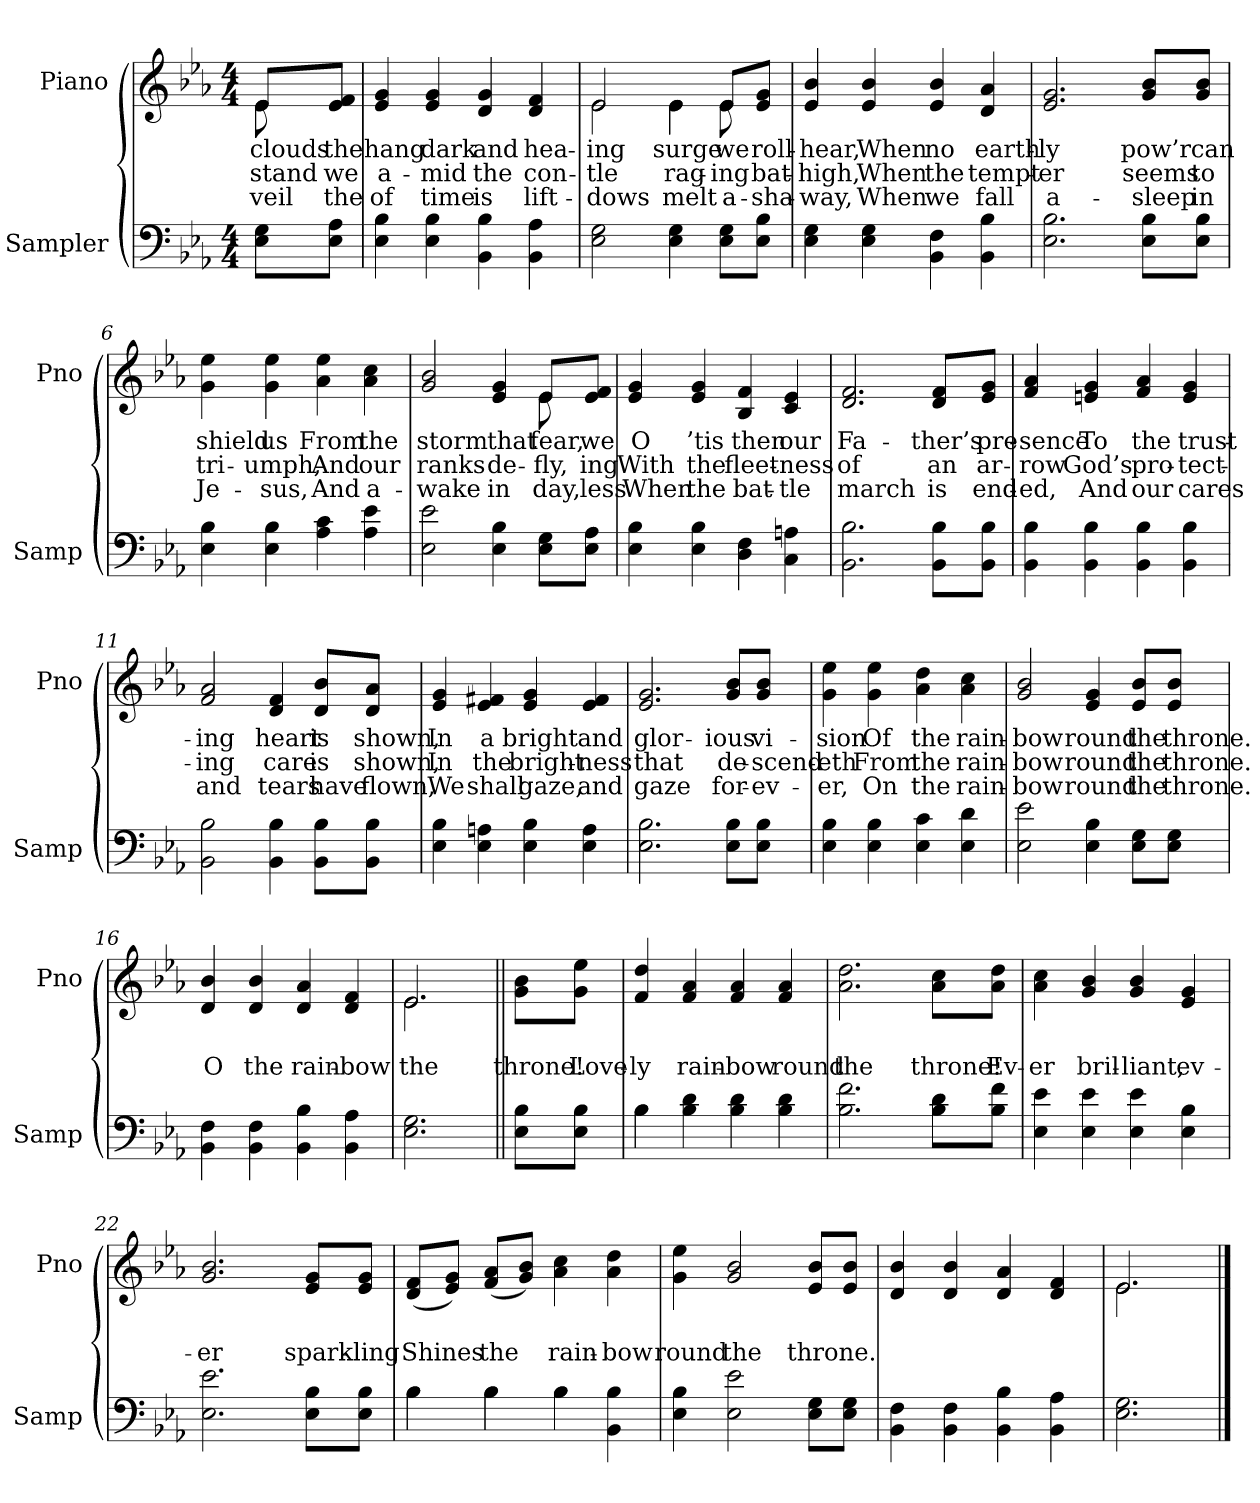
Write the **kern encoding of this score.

**kern	**kern	**text	**text	**text
*part2	*part1	*part1	*part1	*part1
*staff2	*staff1	*staff1	*staff1	*staff1
*I"Sampler	*I"Piano	*	*	*
*I'Samp	*I'Pno	*	*	*
*clefF4	*clefG2	*	*	*
*k[b-e-a-]	*k[b-e-a-]	*	*	*
*E-:	*E-:	*	*	*
*M4/4	*M4/4	*	*	*
=1	=1	=1	=1	=1
*	*^	*	*	*
8E-\ 8G\L	8e-/L	8e-	clouds	stand	veil
8E-\ 8A-\J	8e-/ 8f/J	8ryy	the	we	the
*	*v	*v	*	*	*
=2	=2	=2	=2	=2
4E- 4B-	4e- 4g	hang	a-	of
4E- 4B-	4e- 4g	dark	-mid	time
4BB- 4B-	4d 4g	and	the	is
4BB- 4A-	4d 4f	hea-	con-	lift-
=3	=3	=3	=3	=3
*	*^	*	*	*
2E- 2G	2e-/	2e-	-ing	-tle	-dows
4E- 4G	4e-\	4e-	surge	rag-	melt
8E-\ 8G\L	8e-/L	8e-	we	-ing	a-
8E-\ 8B-\J	8e-/ 8g/J	8ryy	roll-	bat-	sha-
*	*v	*v	*	*	*
=4	=4	=4	=4	=4
4E- 4G	4e- 4b-	hear,	high,	-way,
4E- 4G	4e- 4b-	When	When	When
4BB- 4F	4e- 4b-	no	the	we
4BB- 4B-	4d 4a-	earth-	tempt-	fall
=5	=5	=5	=5	=5
2.E- 2.B-	2.e- 2.g	-ly	-er	a-
8E-\ 8B-\L	8g/ 8b-/L	pow’r	seems	-sleep
8E-\ 8B-\J	8g/ 8b-/J	can	to	in
=6	=6	=6	=6	=6
4E- 4B-	4g 4ee-	shield	tri-	Je-
4E- 4B-	4g 4ee-	us	-umph,	-sus,
4A- 4c	4a- 4ee-	From	And	And
4A- 4e-	4a- 4cc	the	our	a-
=7	=7	=7	=7	=7
*	*^	*	*	*
2E- 2e-	2g 2b-	2.ryy	storm	ranks	-wake
4E- 4B-	4e- 4g	.	that	de-	in
8E-\ 8G\L	8e-/L	8e-	fear,	fly,	day,
8E-\ 8A-\J	8e-/ 8f/J	8ryy	we	-ing	-less
*	*v	*v	*	*	*
=8	=8	=8	=8	=8
4E- 4B-	4e- 4g	O	With	When
4E- 4B-	4e- 4g	’tis	the	the
4D 4F	4B- 4f	then	fleet-	bat-
4C 4An	4c 4e-	our	-ness	-tle
=9	=9	=9	=9	=9
2.BB- 2.B-	2.d 2.f	Fa-	of	march
8BB-\ 8B-\L	8d/ 8f/L	-ther’s	an	is
8BB-\ 8B-\J	8e-/ 8g/J	pre-	ar-	end-
=10	=10	=10	=10	=10
4BB- 4B-	4f 4a-	-sence	-row	-ed,
4BB- 4B-	4en 4g	To	God’s	And
4BB- 4B-	4f 4a-	the	pro-	our
4BB- 4B-	4e 4g	trust-	-tect-	cares
=11	=11	=11	=11	=11
2BB- 2B-	2f 2a-	-ing	-ing	and
4BB- 4B-	4d 4f	heart	care	tears
8BB-\ 8B-\L	8d/ 8b-/L	is	is	have
8BB-\ 8B-\J	8d/ 8a-/J	shown,	shown,	flown,
=12	=12	=12	=12	=12
4E- 4B-	4e- 4g	In	In	We
4E- 4An	4e- 4f#X	a	the	shall
4E- 4B-	4e- 4g	bright	bright-	gaze,
4E- 4A	4e- 4f#	and	-ness	and
=13	=13	=13	=13	=13
2.E- 2.B-	2.e- 2.g	glor-	that	gaze
8E-\ 8B-\L	8g/ 8b-/L	-ious	de-	for-
8E-\ 8B-\J	8g/ 8b-/J	vi-	-scend-	-ev-
=14	=14	=14	=14	=14
4E- 4B-	4g 4ee-	-sion	-eth	-er,
4E- 4B-	4g 4ee-	Of	From	On
4E- 4c	4a- 4dd	the	the	the
4E- 4d	4a- 4cc	rain-	rain-	rain-
=15	=15	=15	=15	=15
2E- 2e-	2g 2b-	-bow	-bow	-bow
4E- 4B-	4e- 4g	round	round	round
8E-\ 8G\L	8e-/ 8b-/L	the	the	the
8E-\ 8G\J	8e-/ 8b-/J	throne.	throne.	throne.
=16	=16	=16	=16	=16
4BB- 4F	4d 4b-	.	O	.
4BB- 4F	4d 4b-	.	the	.
4BB- 4B-	4d 4a-	.	rain-	.
4BB- 4A-	4d 4f	.	-bow	.
=17	=17	=17	=17	=17
*	*^	*	*	*
2.E- 2.G	2.e-/	2.e-	.	the	.
=18||	=18||	=18||	=18||	=18||	=18||
!	!LO:TX:t=Refrain	!	!	!	!
*	*v	*v	*	*	*
8E-\ 8B-\L	8g\ 8b-\L	.	throne!	.
8E-\ 8B-\J	8g\ 8ee-\J	.	Love-	.
=19	=19	=19	=19	=19
*^	*	*	*	*
4B-\	4B-	4f 4dd	.	-ly	.
4B- 4d	2.ryy	4f 4a-	.	rain-	.
4B- 4d	.	4f 4a-	.	-bow	.
4B- 4d	.	4f 4a-	.	round	.
*v	*v	*	*	*	*
=20	=20	=20	=20	=20
2.B- 2.f	2.a- 2.dd	.	the	.
8B-\ 8d\L	8a-\ 8cc\L	.	throne!	.
8B-\ 8f\J	8a-\ 8dd\J	.	Ev-	.
=21	=21	=21	=21	=21
4E- 4e-	4a- 4cc	.	-er	.
4E- 4e-	4g 4b-	.	bril-	.
4E- 4e-	4g 4b-	.	-liant,	.
4E- 4B-	4e- 4g	.	ev-	.
=22	=22	=22	=22	=22
2.E- 2.e-	2.g 2.b-	.	-er	.
8E-\ 8B-\L	8e-/ 8g/L	.	spark-	.
8E-\ 8B-\J	8e-/ 8g/J	.	-ling	.
=23	=23	=23	=23	=23
*^	*	*	*	*
4B-\	4B-	(8d/ 8f/L	.	Shines	.
.	.	8e-/ 8g/J)	.	.	.
4B-\	4B-	(8f/ 8a-/L	.	the	.
.	.	8g/ 8b-/J)	.	.	.
4B-\	4B-	4a- 4cc	.	rain-	.
4BB- 4B-	4ryy	4a- 4dd	.	-bow	.
*v	*v	*	*	*	*
=24	=24	=24	=24	=24
4E- 4B-	4g 4ee-	.	round	.
2E- 2e-	2g 2b-	.	the	.
8E-\ 8G\L	8e-/ 8b-/L	.	throne.	.
8E-\ 8G\J	8e-/ 8b-/J	.	.	.
=25	=25	=25	=25	=25
4BB- 4F	4d 4b-	.	.	.
4BB- 4F	4d 4b-	.	.	.
4BB- 4B-	4d 4a-	.	.	.
4BB- 4A-	4d 4f	.	.	.
=26	=26	=26	=26	=26
*	*^	*	*	*
2.E- 2.G	2.e-/	2.e-	.	.	.
*	*v	*v	*	*	*
==	==	==	==	==
*-	*-	*-	*-	*-
